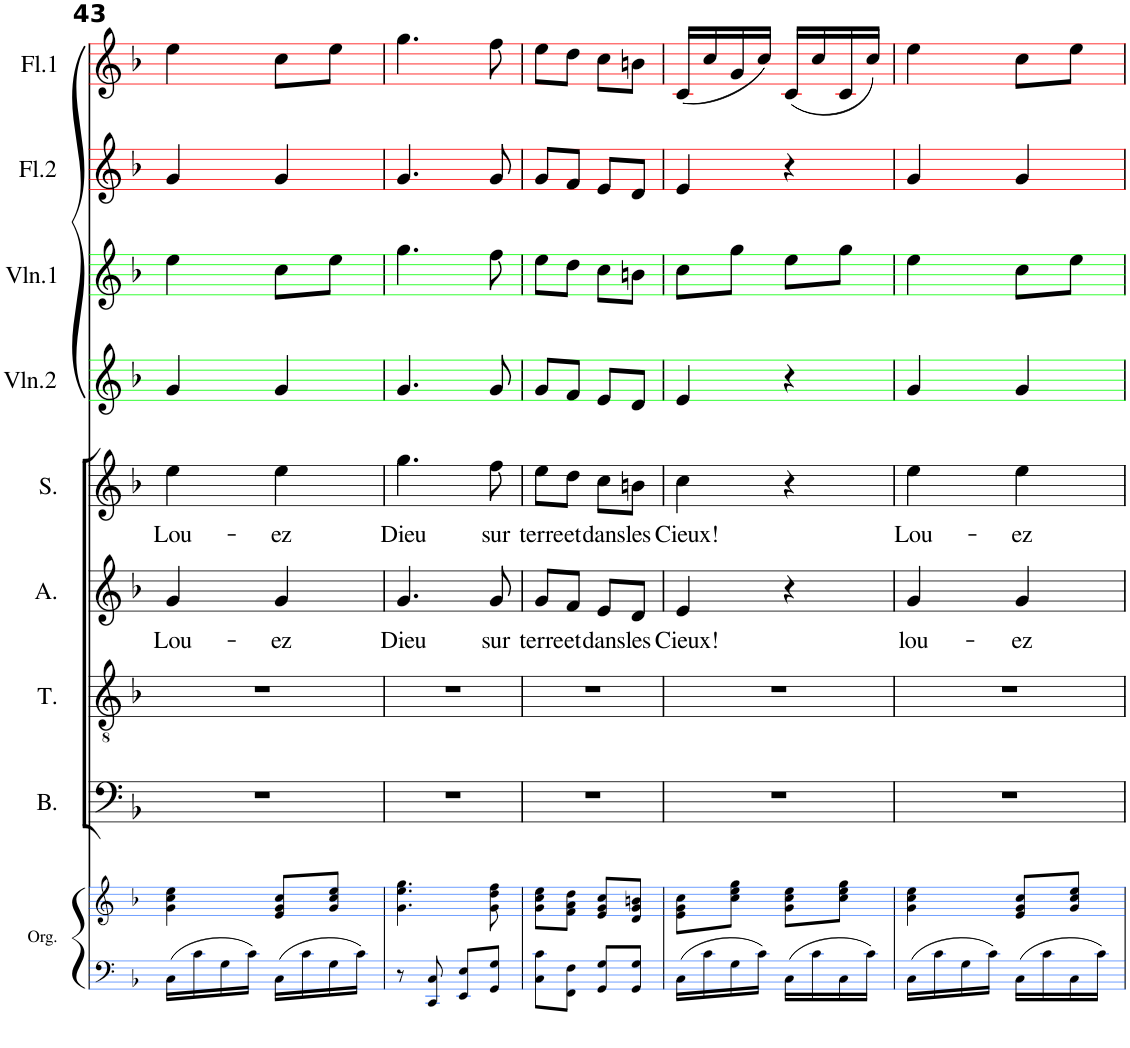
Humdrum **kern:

**kern	**kern	**kern	**kern	**kern	**text	**kern	**text	**kern	**kern	**kern	**kern
*part9	*part9	*part8	*part7	*part6	*part6	*part5	*part5	*part4	*part3	*part2	*part1
*staff10	*staff9	*staff8	*staff7	*staff6	*staff6	*staff5	*staff5	*staff4	*staff3	*staff2	*staff1
*I"Orgue	*	*I"Bass	*I"Ténor	*I"Alto	*	*I"Soprano	*	*I"Violon 2	*I"Violon 1	*I"Flûte 2	*I"Flûte 1
*I'Org.	*	*I'B.	*I'T.	*I'A.	*	*I'S.	*	*I'Vln.2	*I'Vln.1	*I'Fl.2	*I'Fl.1
!!LO:PB:g=z
*clefF4	*clefG2	*clefF4	*clefGv2	*clefG2	*	*clefG2	*	*clefG2	*clefG2	*clefG2	*clefG2
*k[b-]	*k[b-]	*k[b-]	*k[b-]	*k[b-]	*	*k[b-]	*	*k[b-]	*k[b-]	*k[b-]	*k[b-]
*M2/4	*M2/4	*M2/4	*M2/4	*M2/4	*	*M2/4	*	*M2/4	*M2/4	*M2/4	*M2/4
=43	=43	=43	=43	=43	=43	=43	=43	=43	=43	=43	=43
!	!	!	!	!	!LO:LY:b	!	!LO:LY:b	!	!	!	!
16C\LL	4g\ 4cc\ 4ee\	2r	2r	4g/	Lou-	4ee\	Lou-	4g/	4ee\	4g/	4ee\
16c\	.	.	.	.	.	.	.	.	.	.	.
16G\	.	.	.	.	.	.	.	.	.	.	.
16c\JJ	.	.	.	.	.	.	.	.	.	.	.
!	!	!	!	!	!LO:LY:b	!	!LO:LY:b	!	!	!	!
16C\LL	8e/ 8g/ 8cc/L	.	.	4g/	-ez	4ee\	-ez	4g/	8cc\L	4g/	8cc\L
16c\	.	.	.	.	.	.	.	.	.	.	.
16G\	8g/ 8cc/ 8ee/J	.	.	.	.	.	.	.	8ee\J	.	8ee\J
16c\JJ	.	.	.	.	.	.	.	.	.	.	.
=44	=44	=44	=44	=44	=44	=44	=44	=44	=44	=44	=44
!	!	!	!	!	!LO:LY:b	!	!LO:LY:b	!	!	!	!
8r	4.g\ 4.ee\ 4.gg\	2r	2r	4.g/	Dieu	4.gg\	Dieu	4.g/	4.gg\	4.g/	4.gg\
8CC/ 8C/	.	.	.	.	.	.	.	.	.	.	.
8EE/ 8E/L	.	.	.	.	.	.	.	.	.	.	.
!	!	!	!	!	!LO:LY:b	!	!LO:LY:b	!	!	!	!
8GG/ 8G/J	8g\ 8dd\ 8ff\	.	.	8g/	sur	8ff\	sur	8g/	8ff\	8g/	8ff\
=45	=45	=45	=45	=45	=45	=45	=45	=45	=45	=45	=45
!	!	!	!	!	!LO:LY:b	!	!LO:LY:b	!	!	!	!
8C\ 8c\L	8g\ 8cc\ 8ee\L	2r	2r	8g/L	terre	8ee\L	terre	8g/L	8ee\L	8g/L	8ee\L
!	!	!	!	!	!LO:LY:b	!	!LO:LY:b	!	!	!	!
8FF\ 8F\J	8f\ 8a\ 8dd\J	.	.	8f/J	et	8dd\J	et	8f/J	8dd\J	8f/J	8dd\J
!	!	!	!	!	!LO:LY:b	!	!LO:LY:b	!	!	!	!
8GG/ 8G/L	8e/ 8g/ 8cc/L	.	.	8e/L	dans	8cc\L	dans	8e/L	8cc\L	8e/L	8cc\L
!	!	!	!	!	!LO:LY:b	!	!LO:LY:b	!	!	!	!
8GG/ 8G/J	8d/ 8g/ 8bn/J	.	.	8d/J	les	8bn\J	les	8d/J	8bn\J	8d/J	8bn\J
=46	=46	=46	=46	=46	=46	=46	=46	=46	=46	=46	=46
!	!	!	!	!	!LO:LY:b	!	!LO:LY:b	!	!	!	!
16C\LL	8e\ 8g\ 8cc\L	2r	2r	4e/	Cieux!	4cc\	Cieux!	4e/	8cc\L	4e/	(16c/LL
16c\	.	.	.	.	.	.	.	.	.	.	16cc/
16G\	8cc\ 8ee\ 8gg\J	.	.	.	.	.	.	.	8gg\J	.	16g/
16c\JJ	.	.	.	.	.	.	.	.	.	.	16cc/JJ)
16C\LL	8g\ 8cc\ 8ee\L	.	.	4r	.	4r	.	4r	8ee\L	4r	(16c/LL
16c\	.	.	.	.	.	.	.	.	.	.	16cc/
16C\	8cc\ 8ee\ 8gg\J	.	.	.	.	.	.	.	8gg\J	.	16c/
16c\JJ	.	.	.	.	.	.	.	.	.	.	16cc/JJ)
=47	=47	=47	=47	=47	=47	=47	=47	=47	=47	=47	=47
!	!	!	!	!	!LO:LY:b	!	!LO:LY:b	!	!	!	!
16C\LL	4g\ 4cc\ 4ee\	2r	2r	4g/	lou-	4ee\	Lou-	4g/	4ee\	4g/	4ee\
16c\	.	.	.	.	.	.	.	.	.	.	.
16G\	.	.	.	.	.	.	.	.	.	.	.
16c\JJ	.	.	.	.	.	.	.	.	.	.	.
!	!	!	!	!	!LO:LY:b	!	!LO:LY:b	!	!	!	!
16C\LL	8e/ 8g/ 8cc/L	.	.	4g/	-ez	4ee\	-ez	4g/	8cc\L	4g/	8cc\L
16c\	.	.	.	.	.	.	.	.	.	.	.
16C\	8g/ 8cc/ 8ee/J	.	.	.	.	.	.	.	8ee\J	.	8ee\J
16c\JJ	.	.	.	.	.	.	.	.	.	.	.
=	=	=	=	=	=	=	=	=	=	=	=
*-	*-	*-	*-	*-	*-	*-	*-	*-	*-	*-	*-
